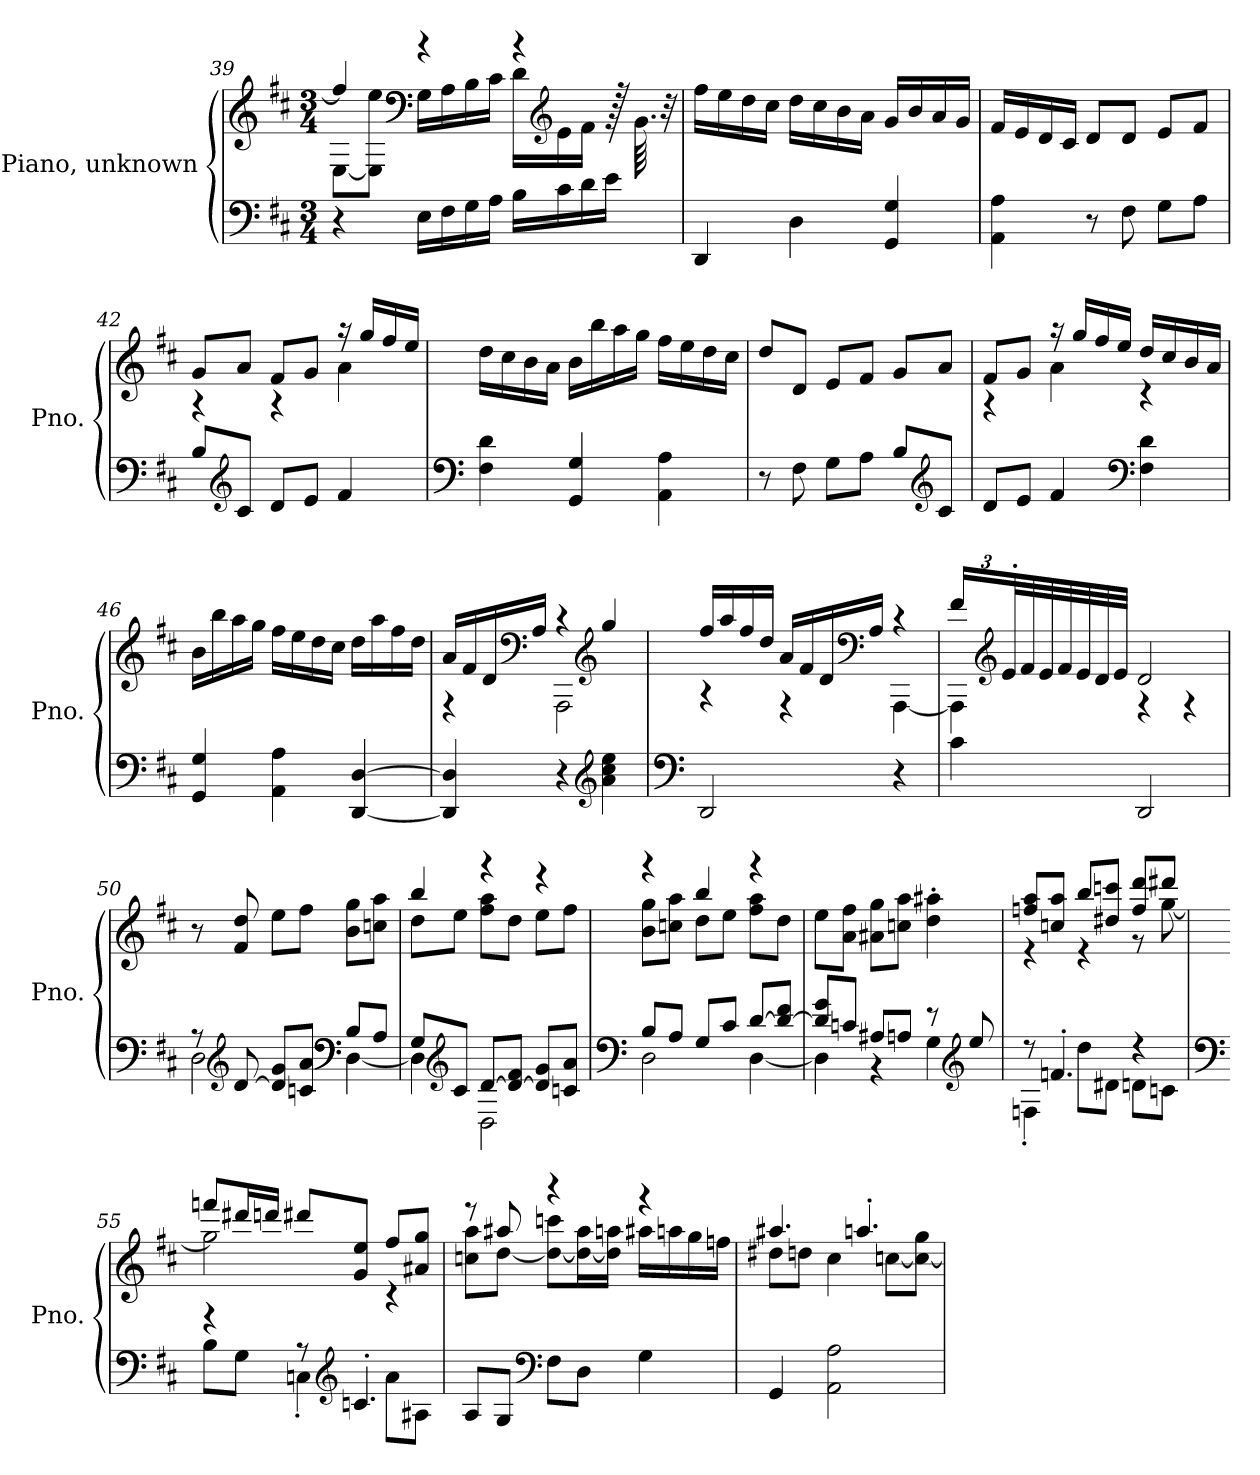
**kern	**kern
*part1	*part1
*staff2	*staff1
*I"Piano, unknown	*
*I'Pno.	*
!!LO:LB:g=z
*clefF4	*clefG2
*k[f#c#]	*k[f#c#]
*M3/4	*M3/4
=39	=39
*	*^
4r	4ff#/]	[8E\L
.	.	8E\] 8ee\J
*	*clefF4	*
16E\LL	4r	16G\LL
16F#\	.	16A\
16G\	.	16B\
16A\JJ	.	16c#\JJ
16B\LL	4r	16d\LL
*	*clefG2	*
16c#\	.	16e\
16d\	.	16f#\JJ
16e\JJ	.	128r
.	.	64.g\
.	.	32r
*	*v	*v
=40	=40
4DD/	16ff#\LL
.	16ee\
.	16dd\
.	16cc#\JJ
4D\	16dd\LL
.	16cc#\
.	16b\
.	16a\JJ
4GG/ 4G/	16g/LL
.	16b/
.	16a/
.	16g/JJ
=41	=41
4AA\ 4A\	16f#/LL
.	16e/
.	16d/
.	16c#/JJ
8r	8d/L
8F#\	8d/J
8G\L	8e/L
8A\J	8f#/J
!!LO:LB:g=z
=42	=42
*	*^
8B/L	8g/L	4r
*clefG2	*	*
8c#/J	8a/J	.
8d/L	8f#/L	4r
8e/J	8g/J	.
4f#/	16r	4a\
.	16gg/LL	.
.	16ff#/	.
.	16ee/JJ	.
*	*v	*v
=43	=43
*clefF4	*
4F#\ 4d\	16dd\LL
.	16cc#\
.	16b\
.	16a\JJ
4GG/ 4G/	16b\LL
.	16bb\
.	16aa\
.	16gg\JJ
4AA\ 4A\	16ff#\LL
.	16ee\
.	16dd\
.	16cc#\JJ
=44	=44
8r	8dd/L
8F#\	8d/J
8G\L	8e/L
8A\J	8f#/J
8B/L	8g/L
*clefG2	*
8c#/J	8a/J
=45	=45
*	*^
8d/L	8f#/L	4r
8e/J	8g/J	.
4f#/	16r	4a\
.	16gg/LL	.
.	16ff#/	.
.	16ee/JJ	.
*clefF4	*	*
4F#\ 4d\	16dd/LL	4r
.	16cc#/	.
.	16b/	.
.	16a/JJ	.
*	*v	*v
!!LO:LB:g=z
=46	=46
4GG/ 4G/	16b\LL
.	16bb\
.	16aa\
.	16gg\JJ
4AA\ 4A\	16ff#\LL
.	16ee\
.	16dd\
.	16cc#\JJ
[4DD/ [4D/	16dd\LL
.	16aa\
.	16ff#\
.	16dd\JJ
=47	=47
*	*^
4DD/] 4D/]	16a/LL	4r
.	16f#/	.
.	16d/	.
*	*clefF4	*
.	16A/JJ	.
4r	4r	2AAA\
*clefG2	*clefG2	*
4a\ 4cc#\ 4ee\	4gg/	.
=48	=48	=48
*clefF4	*	*
2DD/	16ff#/LL	4r
.	16aa/	.
.	16ff#/	.
.	16dd/JJ	.
.	16a/LL	4r
.	16f#/	.
.	16d/	.
*	*clefF4	*
.	16A/JJ	.
4r	4r	[4AAA\
!!LO:PB:g=z	!!
=49	=49	=49
*	*Xbrackettup	*
4c#\	24f#/LL	4AAA\]
*	*clefG2	*
.	48e'/L	.
.	32f#/	.
.	32e/	.
.	32f#/	.
.	32e/	.
.	32d/	.
.	32e/JJJ	.
2DD/	2d/	4r
.	.	4r
*	*v	*v
=50	=50
*^	*
8r	2D\	8r
*clefG2	*	*
[8d/	.	8f#/ 8dd/
8d/] 8g/L	.	8ee\L
8cn/ 8a/J	.	8ff#\J
*clefF4	*	*
8B/L	[4D\	8b\ 8gg\L
8A/J	.	8ccn\ 8aa\J
=51	=51	=51
*	*	*^
8G/L	4D\]	4bb/	8dd\L
*clefG2	*	*	*
8c#/J	.	.	8ee\J
[8d/L	2D\	4r	8ff#\ 8aa\L
8d/_ 8f#/J	.	.	8dd\J
8d/] 8g/L	.	4r	8ee\L
8cn/ 8a/J	.	.	8ff#\J
!!LO:LB:g=z	!!
=52	=52	=52	=52
*clefF4	*	*	*
8B/L	2D\	4r	8b\ 8gg\L
8A/J	.	.	8ccn\ 8aa\J
8G/L	.	4bb/	8dd\L
8c#/J	.	.	8ee\J
[8d/L	[4D\	4r	8ff#\ 8aa\L
8d/_ 8f#/J	.	.	8dd\J
*	*	*v	*v
=53	=53	=53
8d/] 8g/L	4D\]	8ee\L
8cn/J	.	8a\ 8ff#\J
8A#X/L	4r	8a#X\ 8gg\L
8An/J	.	8ccn\ 8aa\J
8r	4G\	4dd\' 4aa#X\'
*clefG2	*	*
8ee/	.	.
=54	=54	=54
*	*	*^
8r	4Fn'\	8ffn/ 8aa/L	4r
4.fn'/	.	8ccn/ 8aa/J	.
.	8dd\L	8bb/L	4r
.	8d#X\J	8dd#X/ 8cccn/J	.
4r	8dn\L	8ff/ 8ddd/L	8r
.	8cn\J	8ddd#X/J	[8gg\
!!LO:LB:g=z	!!
=55	=55	=55	=55
*clefF4	*	*	*
4r	8B\L	8fffn/L	2gg\]
.	8G\J	16ddd#X/L	.
.	.	16dddn/JJ	.
8r	4Cn'\	8ddd#X/L	.
*clefG2	*	*	*
4.cn'/	.	8g/ 8ee/J	.
.	8a\L	8ff#/L	4r
.	8A#X\J	8a#X/ 8gg/J	.
*v	*v	*	*
=56	=56	=56
8A/L	8r	8ccn\ 8aa\L
8G/J	8aa#X/	[8dd\J
*clefF4	*	*
8F#\L	4r	8dd\_ 8cccn\L
8D\J	.	16dd\_ 16aa#\L
.	.	16dd\] 16aan\JJ
4G\	4r	16aa#X\LL
.	.	16aan\
.	.	16gg\
.	.	16ffn\JJ
=57	=57	=57
4GG/	4.aa#X/	8dd#X\L
.	.	8ddn\J
2AA\ 2A\	.	4cc#\
.	4.aan'/	.
.	.	[8ccn\L
.	.	8cc\_ 8gg\J
*	*v	*v
=	=
*-	*-
